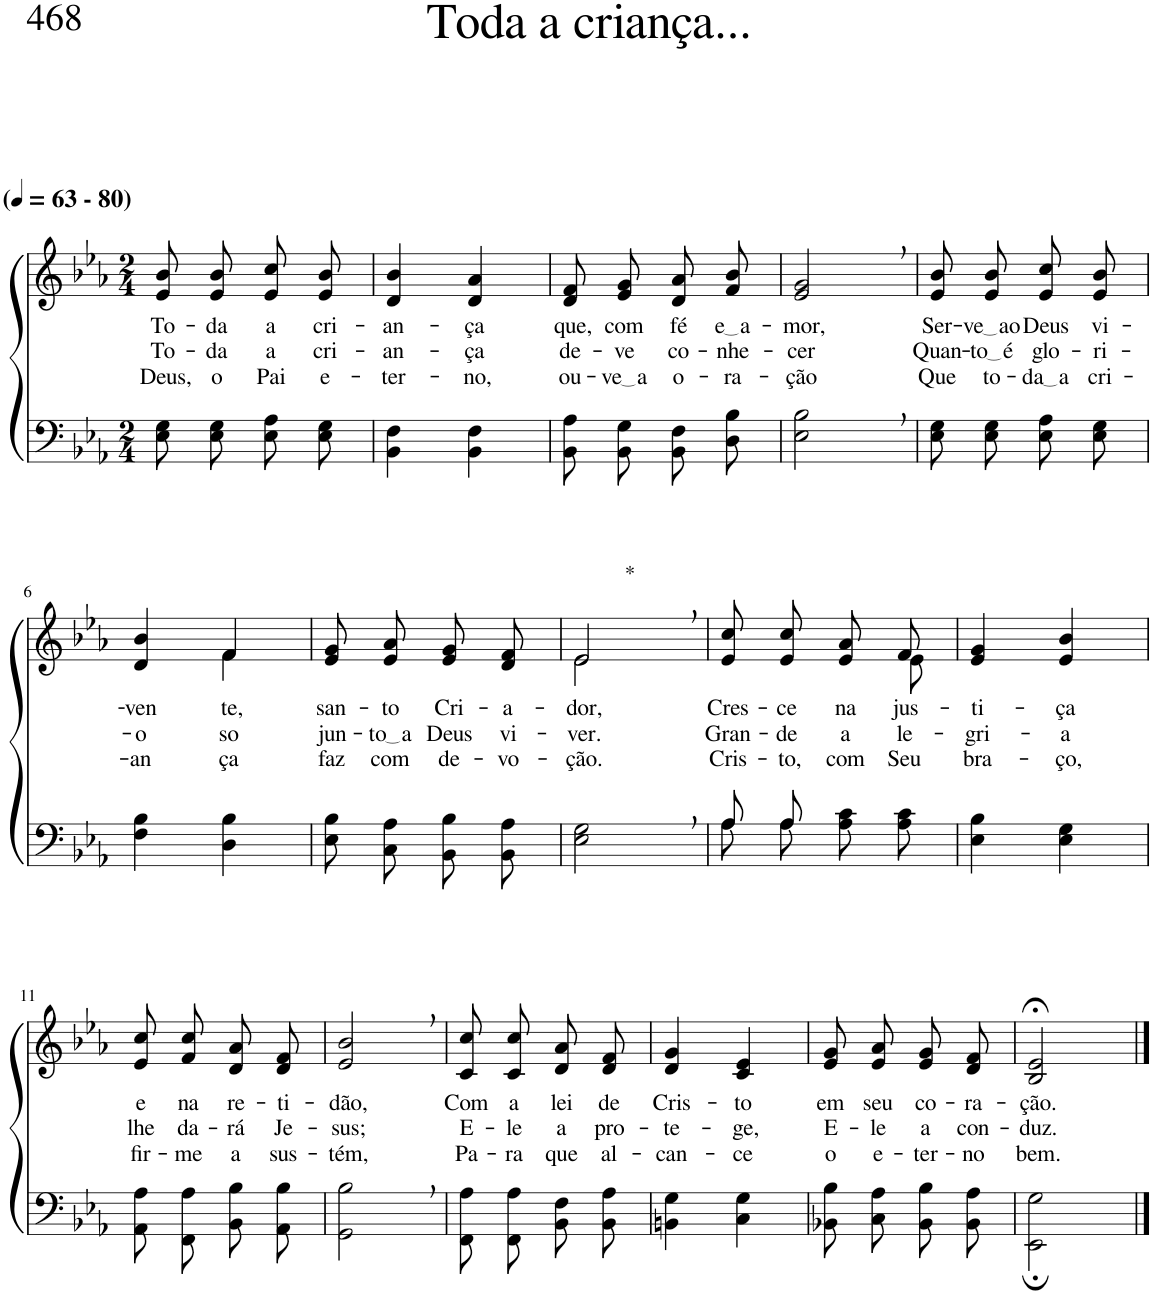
**kern	**kern	**text	**text	**text
*part2	*part1	*part1	*part1	*part1
*staff2	*staff1	*staff1	*staff1	*staff1
*I"Parte III e IV	*I"Parte I e II	*	*	*
*clefF4	*clefG2	*	*	*
*Trd-1c-2	*Trd-1c-2	*	*	*
*k[b-e-a-]	*k[b-e-a-]	*	*	*
*M2/4	*M2/4	*	*	*
*MM63	*MM63	*	*	*
=1	=1	=1	=1	=1
!	!LO:TX:a:B:t=(	!	!	!
!	!LO:TX:a:B:t=- 80)	!	!	!
!	!	!LO:LY:b	!LO:LY:b	!LO:LY:b
8E-\ 8G\L	8e-/ 8b-/L	To-	To-	Deus,
!	!	!LO:LY:b	!LO:LY:b	!LO:LY:b
8E-\ 8G\J	8e-/ 8b-/J	-da	-da	o
!	!	!LO:LY:b	!LO:LY:b	!LO:LY:b
8E-\ 8A-\L	8e-/ 8cc/L	a	a	Pai
!	!	!LO:LY:b	!LO:LY:b	!LO:LY:b
8E-\ 8G\J	8e-/ 8b-/J	cri-	cri-	e-
=2	=2	=2	=2	=2
!	!	!LO:LY:b	!LO:LY:b	!LO:LY:b
4BB-\ 4F\	4d/ 4b-/	-an-	-an-	-ter-
!	!	!LO:LY:b	!LO:LY:b	!LO:LY:b
4BB-\ 4F\	4d/ 4a-/	-ça	-ça	-no,
=3	=3	=3	=3	=3
!	!	!LO:LY:b	!LO:LY:b	!LO:LY:b
8BB-\ 8A-\L	8d/ 8f/L	que,	de-	ou-
!	!	!LO:LY:b	!LO:LY:b	!LO:LY:b
8BB-\ 8G\J	8e-/ 8g/J	com	-ve	ve a
!	!	!LO:LY:b	!LO:LY:b	!LO:LY:b
8BB-\ 8F\L	8d/ 8a-/L	fé	co-	o-
!	!	!LO:LY:b	!LO:LY:b	!LO:LY:b
8D\ 8B-\J	8f/ 8b-/J	e a	-nhe-	-ra-
=4	=4	=4	=4	=4
!	!	!LO:LY:b	!LO:LY:b	!LO:LY:b
2E-\, 2B-\,	2e-/, 2g/,	-mor,	-cer	-ção
=5	=5	=5	=5	=5
!	!	!LO:LY:b	!LO:LY:b	!LO:LY:b
8E-\ 8G\L	8e-/ 8b-/L	Ser-	Quan-	Que
!	!	!LO:LY:b	!LO:LY:b	!LO:LY:b
8E-\ 8G\J	8e-/ 8b-/J	ve ao	to é	to-
!	!	!LO:LY:b	!LO:LY:b	!LO:LY:b
8E-\ 8A-\L	8e-/ 8cc/L	Deus	glo-	da a
!	!	!LO:LY:b	!LO:LY:b	!LO:LY:b
8E-\ 8G\J	8e-/ 8b-/J	vi-	-ri-	cri-
!!LO:LB:g=z
=6	=6	=6	=6	=6
!	!	!LO:LY:b	!LO:LY:b	!LO:LY:b
*	*^	*	*	*
4F\ 4B-\	4d/ 4b-/	4ryy	ven-	-o-	-an-
!	!	!	!LO:LY:b	!LO:LY:b	!LO:LY:b
4D\ 4B-\	4f/	4f\	-te,	-so	-ça
=7	=7	=7	=7	=7	=7
!	!	!	!LO:LY:b	!LO:LY:b	!LO:LY:b
*	*v	*v	*	*	*
8E-\ 8B-\L	8e-/ 8g/L	san-	jun-	faz
!	!	!LO:LY:b	!LO:LY:b	!LO:LY:b
8C\ 8A-\J	8e-/ 8a-/J	-to	to a	com
!	!	!LO:LY:b	!LO:LY:b	!LO:LY:b
8BB-\ 8B-\L	8e-/ 8g/L	Cri-	Deus	de-
!	!	!LO:LY:b	!LO:LY:b	!LO:LY:b
8BB-\ 8A-\J	8d/ 8f/J	-a-	vi-	-vo-
=8	=8	=8	=8	=8
!	!LO:TX:a:t=*	!	!	!
!	!	!LO:LY:b	!LO:LY:b	!LO:LY:b
*	*^	*	*	*
2E-\, 2G\,	2e-,\	2e-/	-dor,	-ver.	-ção.
=9	=9	=9	=9	=9	=9
*^	*	*	*	*	*
!	!	!	!	!LO:LY:b	!LO:LY:b	!LO:LY:b
8A-\L	8A-/L	8e-/ 8cc/L	4.ryy	Cres-	Gran-	Cris-
!	!	!	!	!LO:LY:b	!LO:LY:b	!LO:LY:b
8A-\J	8A-/J	8e-/ 8cc/J	.	-ce	-de	-to,
!	!	!	!	!LO:LY:b	!LO:LY:b	!LO:LY:b
8A-\ 8c\L	4ryy	8e-/ 8a-/L	.	na	a-	com
!	!	!	!	!LO:LY:b	!LO:LY:b	!LO:LY:b
8A-\ 8c\J	.	8f/J	8e-\	jus-	-le-	Seu
*v	*v	*	*	*	*	*
=10	=10	=10	=10	=10	=10
!	!	!	!LO:LY:b	!LO:LY:b	!LO:LY:b
*	*v	*v	*	*	*
4E-\ 4B-\	4e-/ 4g/	-ti-	-gri-	bra-
!	!	!LO:LY:b	!LO:LY:b	!LO:LY:b
4E-\ 4G\	4e-/ 4b-/	-ça	-a	-ço,
!!LO:LB:g=z
=11	=11	=11	=11	=11
!	!	!LO:LY:b	!LO:LY:b	!LO:LY:b
8AA-\ 8A-\L	8e-/ 8cc/L	e	lhe	fir-
!	!	!LO:LY:b	!LO:LY:b	!LO:LY:b
8FF\ 8A-\J	8f/ 8cc/J	na	da-	-me
!	!	!LO:LY:b	!LO:LY:b	!LO:LY:b
8BB-\ 8B-\L	8d/ 8a-/L	re-	-rá	a
!	!	!LO:LY:b	!LO:LY:b	!LO:LY:b
8AA-\ 8B-\J	8d/ 8f/J	-ti-	Je-	sus-
=12	=12	=12	=12	=12
!	!	!LO:LY:b	!LO:LY:b	!LO:LY:b
2GG\, 2B-\,	2e-/, 2b-/,	-dão,	-sus;	-tém,
=13	=13	=13	=13	=13
!	!	!LO:LY:b	!LO:LY:b	!LO:LY:b
8FF/ 8A-/L	8c/ 8cc/L	Com	E-	Pa-
!	!	!LO:LY:b	!LO:LY:b	!LO:LY:b
8FF/ 8A-/J	8c/ 8cc/J	a	-le	-ra
!	!	!LO:LY:b	!LO:LY:b	!LO:LY:b
8BB-\ 8F\L	8d/ 8a-/L	lei	a	que
!	!	!LO:LY:b	!LO:LY:b	!LO:LY:b
8BB-\ 8A-\J	8d/ 8f/J	de	pro-	al-
=14	=14	=14	=14	=14
!	!	!LO:LY:b	!LO:LY:b	!LO:LY:b
4BBn\ 4G\	4d/ 4g/	Cris-	-te-	-can-
!	!	!LO:LY:b	!LO:LY:b	!LO:LY:b
4C\ 4G\	4c/ 4e-/	-to	-ge,	-ce
=15	=15	=15	=15	=15
!	!	!LO:LY:b	!LO:LY:b	!LO:LY:b
8BB-X\ 8B-\L	8e-/ 8g/L	em	E-	o
!	!	!LO:LY:b	!LO:LY:b	!LO:LY:b
8C\ 8A-\J	8e-/ 8a-/J	seu	-le	e-
!	!	!LO:LY:b	!LO:LY:b	!LO:LY:b
8BB-\ 8B-\L	8e-/ 8g/L	co-	a	-ter-
!	!	!LO:LY:b	!LO:LY:b	!LO:LY:b
8BB-\ 8A-\J	8d/ 8f/J	-ra-	con-	-no
=16	=16	=16	=16	=16
!	!	!LO:LY:b	!LO:LY:b	!LO:LY:b
2EE-\; 2G\;	2B-/;< 2e-/;<	-ção.	-duz.	bem.
==	==	==	==	==
*-	*-	*-	*-	*-
